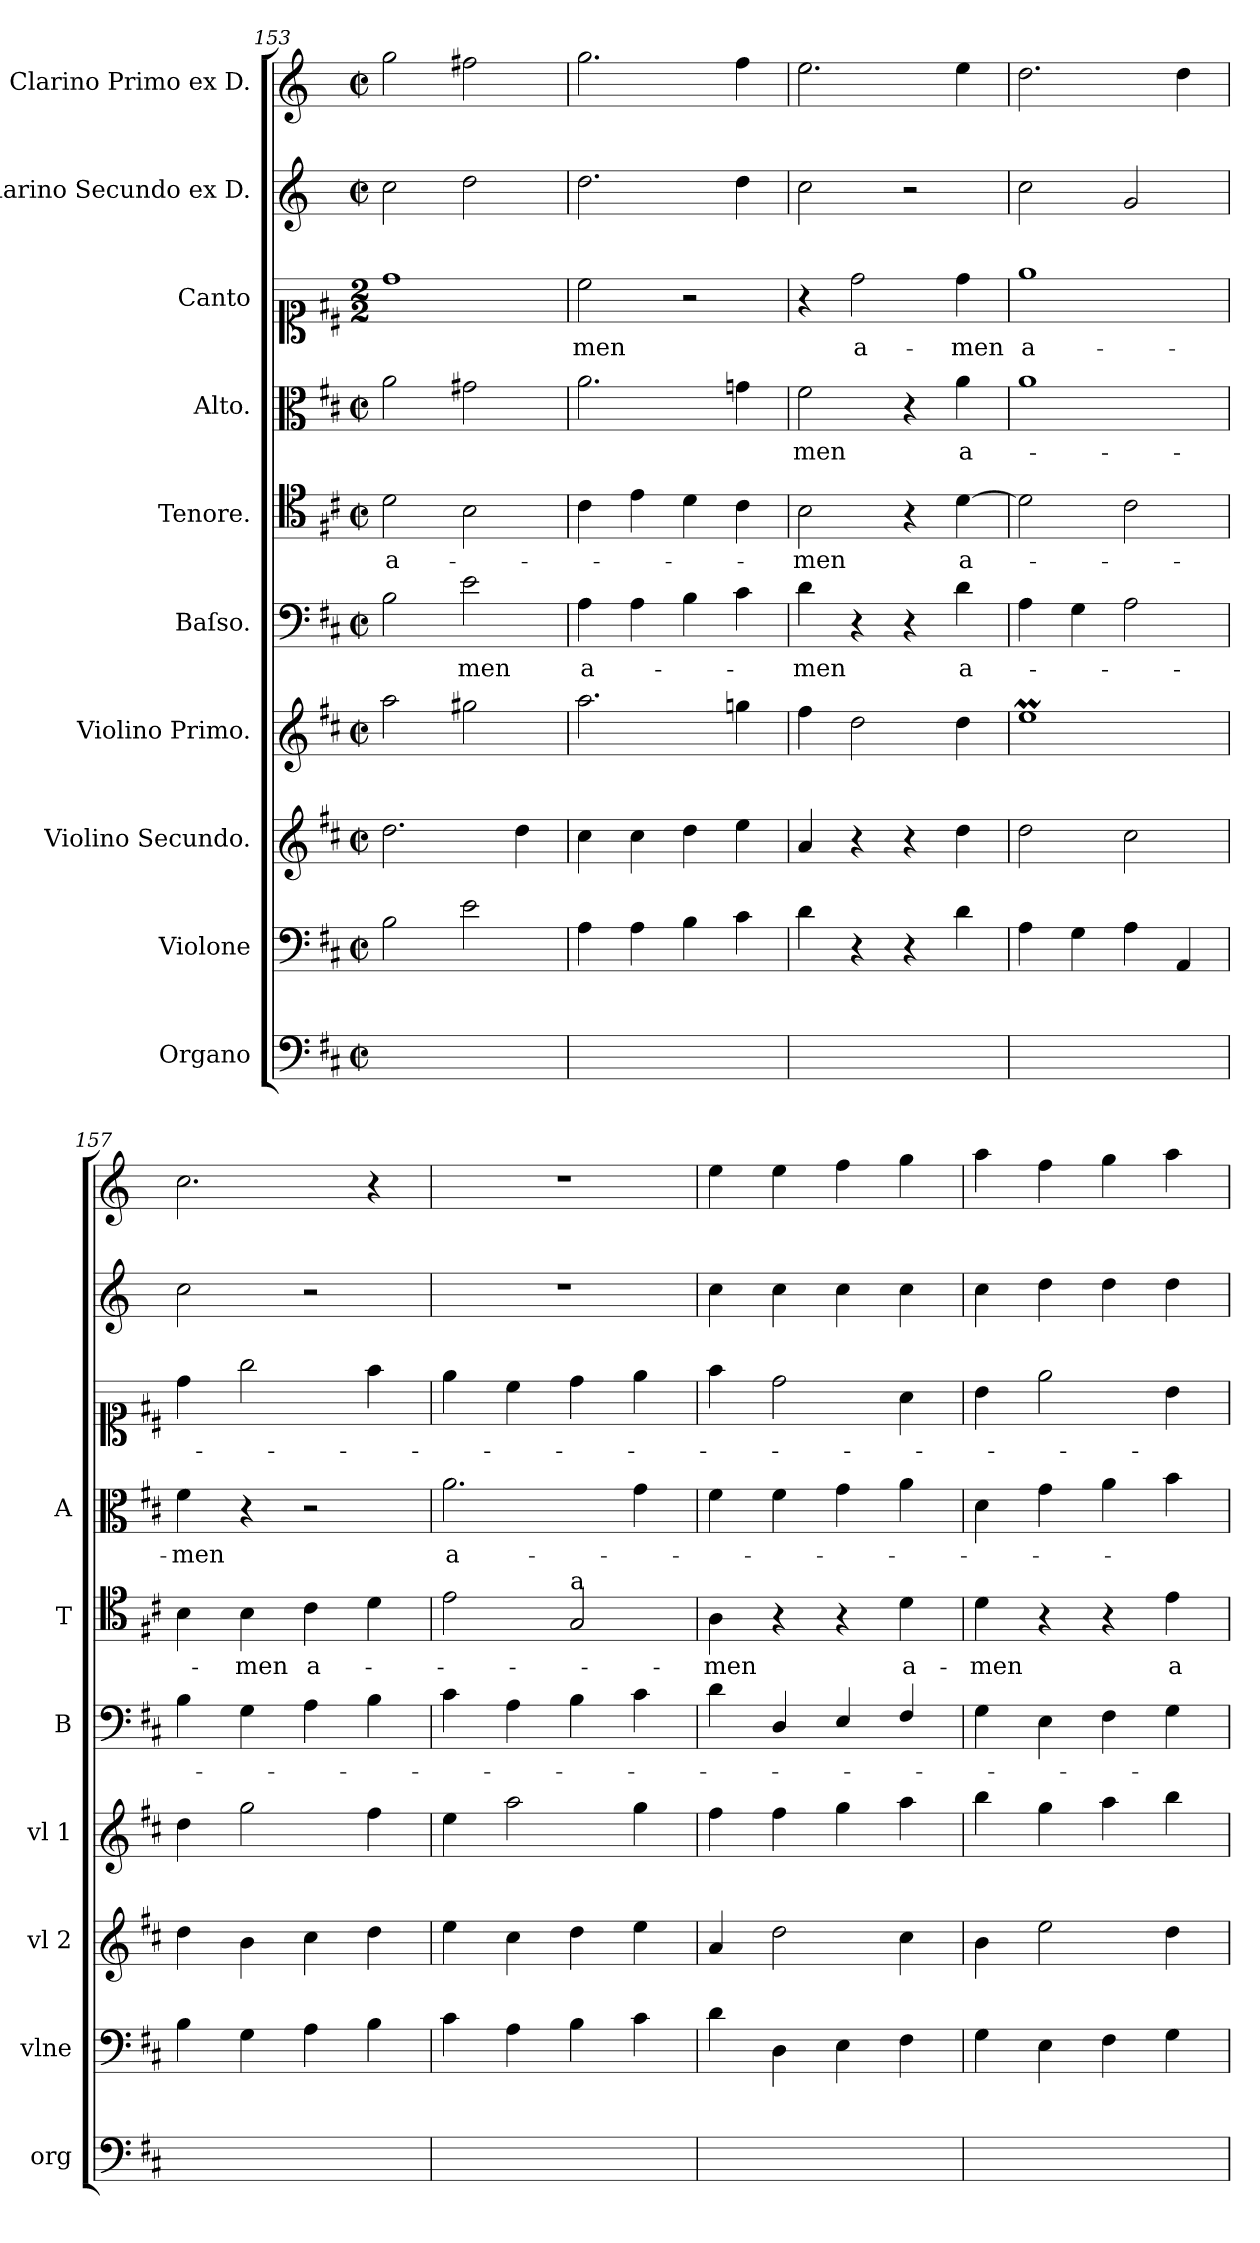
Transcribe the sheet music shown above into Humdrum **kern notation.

**kern	**kern	**kern	**kern	**kern	**text	**kern	**text	**kern	**text	**kern	**text	**kern	**kern
*part10	*part9	*part8	*part7	*part6	*part6	*part5	*part5	*part4	*part4	*part3	*part3	*part2	*part1
*staff10	*staff9	*staff8	*staff7	*staff6	*staff6	*staff5	*staff5	*staff4	*staff4	*staff3	*staff3	*staff2	*staff1
*I"Organo	*I"Violone	*I"Violino Secundo.	*I"Violino Primo.	*I"Baſso.	*	*I"Tenore.	*	*I"Alto.	*	*I"Canto	*	*I"Clarino Secundo ex D.	*I"Clarino Primo ex D.
*I'org	*I'vlne	*I'vl 2	*I'vl 1	*I'B	*	*I'T	*	*I'A	*	*	*	*	*
*clefF4	*clefF4	*clefG2	*clefG2	*clefF4	*	*clefC4	*	*clefC3	*	*clefC1	*	*clefG2	*clefG2
*	*	*	*	*	*	*	*	*	*	*	*	*ITrd-1c-2	*ITrd-1c-2
*k[f#c#]	*k[f#c#]	*k[f#c#]	*k[f#c#]	*k[f#c#]	*	*k[f#c#]	*	*k[f#c#]	*	*k[f#c#]	*	*k[f#c#]	*k[f#c#]
*M2/2	*M2/2	*M2/2	*M2/2	*M2/2	*	*M2/2	*	*M2/2	*	*M2/2	*	*M2/2	*M2/2
*met(c|)	*met(c|)	*met(c|)	*met(c|)	*met(c|)	*	*met(c|)	*	*met(c|)	*	*	*	*met(c|)	*met(c|)
=153	=153	=153	=153	=153	=153	=153	=153	=153	=153	=153	=153	=153	=153
1ryy	2B\	2.dd\	2aa\	2B\	.	2d\	a-	2a\	.	1dd	.	2dd\	2aa\
.	2e\	.	2gg#X\	2e\	-men	2B\	.	2g#X\	.	.	.	2ee\	2gg#X\
.	.	4dd\	.	.	.	.	.	.	.	.	.	.	.
=154	=154	=154	=154	=154	=154	=154	=154	=154	=154	=154	=154	=154	=154
1ryy	4A\	4cc#\	2.aa\	4A\	a-	4c#\	.	2.a\	.	2cc#\	-men	2.ee\	2.aa\
.	4A\	4cc#\	.	4A\	.	4e\	.	.	.	.	.	.	.
.	4B\	4dd\	.	4B\	.	4d\	.	.	.	2r	.	.	.
.	4c#\	4ee\	4ggn\	4c#\	.	4c#\	.	4gn\	.	.	.	4ee\	4gg\
=155	=155	=155	=155	=155	=155	=155	=155	=155	=155	=155	=155	=155	=155
1ryy	4d\	4a/	4ff#\	4d\	-men	2B\	-men	2f#\	-men	4r	.	2dd\	2.ff#\
.	4r	4r	2dd\	4r	.	.	.	.	.	2dd\	a-	.	.
.	4r	4r	.	4r	.	4r	.	4r	.	.	.	2r	.
!	!	!	!	!	!	!	!	!	!LO:LY:i	!	!	!	!
.	4d\	4dd\	4dd\	4d\	a-	[4d\	a-	4a\	a-	4dd\	-men	.	4ff#\
=156	=156	=156	=156	=156	=156	=156	=156	=156	=156	=156	=156	=156	=156
1ryy	4A\	2dd\	1eeM	4A\	.	2d\]	.	1a	.	1ee	a-	2dd\	2.ee\
.	4G\	.	.	4G\	.	.	.	.	.	.	.	.	.
.	4A\	2cc#\	.	2A\	.	2c#\	.	.	.	.	.	2a/	.
.	4AA/	.	.	.	.	.	.	.	.	.	.	.	4ee\
=157	=157	=157	=157	=157	=157	=157	=157	=157	=157	=157	=157	=157	=157
!	!	!	!	!	!	!	!	!	!LO:LY:i	!	!	!	!
1ryy	4B\	4dd\	4dd\	4B\	.	4B\	.	4f#\	-men	4dd\	.	2dd\	2.dd\
.	4G\	4b\	2gg\	4G\	.	4B\	men	4r	.	2gg\	.	.	.
.	4A\	4cc#\	.	4A\	.	4c#\	a-	2r	.	.	.	2r	.
.	4B\	4dd\	4ff#\	4B\	.	4d\	.	.	.	4ff#\	.	.	4r
=158	=158	=158	=158	=158	=158	=158	=158	=158	=158	=158	=158	=158	=158
1ryy	4c#\	4ee\	4ee\	4c#\	.	2e\	.	2.a\	a-	4ee\	.	1r	1r
.	4A\	4cc#\	2aa\	4A\	.	.	.	.	.	4cc#\	.	.	.
!	!	!	!	!	!	!LO:TX:a:t=a	!	!	!	!	!	!	!
.	4B\	4dd\	.	4B\	.	2G/	.	.	.	4dd\	.	.	.
.	4c#\	4ee\	4gg\	4c#\	.	.	.	4g\	.	4ee\	.	.	.
=159	=159	=159	=159	=159	=159	=159	=159	=159	=159	=159	=159	=159	=159
1ryy	4d\	4a/	4ff#\	4d\	.	4A\	men	4f#\	.	4ff#\	.	4dd\	4ff#\
.	4D\	2dd\	4ff#\	4D/	.	4r	.	4f#\	.	2dd\	.	4dd\	4ff#\
.	4E\	.	4gg\	4E/	.	4r	.	4g\	.	.	.	4dd\	4gg\
.	4F#\	4cc#\	4aa\	4F#/	.	4d\	a-	4a\	.	4a\	.	4dd\	4aa\
=160	=160	=160	=160	=160	=160	=160	=160	=160	=160	=160	=160	=160	=160
1ryy	4G\	4b\	4bb\	4G\	.	4d\	-men	4d\	.	4b\	.	4dd\	4bb\
.	4E\	2ee\	4gg\	4E\	.	4r	.	4g\	.	2ee\	.	4ee\	4gg\
.	4F#\	.	4aa\	4F#\	.	4r	.	4a\	.	.	.	4ee\	4aa\
.	4G\	4dd\	4bb\	4G\	.	4e\	a-	4b\	.	4b\	.	4ee\	4bb\
=	=	=	=	=	=	=	=	=	=	=	=	=	=
*-	*-	*-	*-	*-	*-	*-	*-	*-	*-	*-	*-	*-	*-
